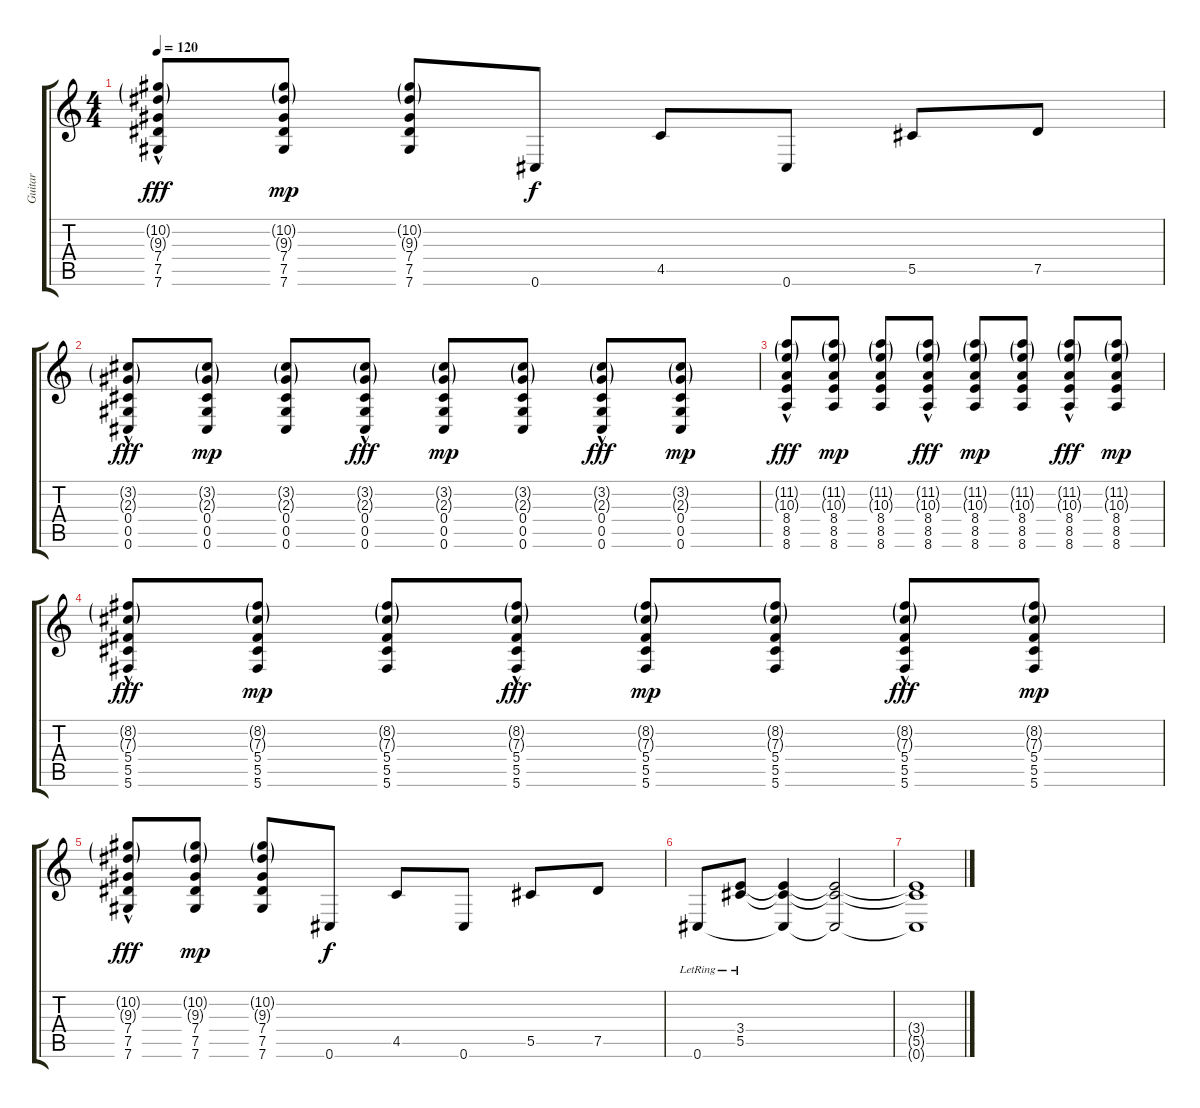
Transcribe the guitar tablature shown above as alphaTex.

\track ("Guitar" "Guitar") {instrument acousticguitarsteel}
\staff {score tabs}
\tuning (Eb4 Bb3 Gb3 Db3 Ab2 Db2) {hide}
\ts (4 4)
\tempo 120
\clef g2
\ks c
(10.2{g} 9.3{g} 7.4{hac} 7.5{hac} 7.6{hac}).8{dy fff} (10.2{g} 9.3{g} 7.4 7.5 7.6).8{dy mp} (10.2{g} 9.3{g} 7.4 7.5 7.6).8 0.6.8{dy f} 4.5.8 0.6.8 5.5.8 7.5.8 |
(3.2{g} 2.3{g} 0.4{hac} 0.5{hac} 0.6{hac}).8{dy fff} (3.2{g} 2.3{g} 0.4 0.5 0.6).8{dy mp} (3.2{g} 2.3{g} 0.4 0.5 0.6).8 (3.2{g} 2.3{g} 0.4{hac} 0.5{hac} 0.6{hac}).8{dy fff} (3.2{g} 2.3{g} 0.4 0.5 0.6).8{dy mp} (3.2{g} 2.3{g} 0.4 0.5 0.6).8 (3.2{g} 2.3{g} 0.4{hac} 0.5{hac} 0.6{hac}).8{dy fff} (3.2{g} 2.3{g} 0.4 0.5 0.6).8{dy mp} |
(11.2{g} 10.3{g} 8.4{hac} 8.5{hac} 8.6{hac}).8{dy fff} (11.2{g} 10.3{g} 8.4 8.5 8.6).8{dy mp} (11.2{g} 10.3{g} 8.4 8.5 8.6).8 (11.2{g} 10.3{g} 8.4{hac} 8.5{hac} 8.6{hac}).8{dy fff} (11.2{g} 10.3{g} 8.4 8.5 8.6).8{dy mp} (11.2{g} 10.3{g} 8.4 8.5 8.6).8 (11.2{g} 10.3{g} 8.4{hac} 8.5{hac} 8.6{hac}).8{dy fff} (11.2{g} 10.3{g} 8.4 8.5 8.6).8{dy mp} |
(8.2{g} 7.3{g} 5.4{hac} 5.5{hac} 5.6{hac}).8{dy fff} (8.2{g} 7.3{g} 5.4 5.5 5.6).8{dy mp} (8.2{g} 7.3{g} 5.4 5.5 5.6).8 (8.2{g} 7.3{g} 5.4{hac} 5.5{hac} 5.6{hac}).8{dy fff} (8.2{g} 7.3{g} 5.4 5.5 5.6).8{dy mp} (8.2{g} 7.3{g} 5.4 5.5 5.6).8 (8.2{g} 7.3{g} 5.4{hac} 5.5{hac} 5.6{hac}).8{dy fff} (8.2{g} 7.3{g} 5.4 5.5 5.6).8{dy mp} |
(10.2{g} 9.3{g} 7.4{hac} 7.5{hac} 7.6{hac}).8{dy fff} (10.2{g} 9.3{g} 7.4 7.5 7.6).8{dy mp} (10.2{g} 9.3{g} 7.4 7.5 7.6).8 0.6.8{dy f} 4.5.8 0.6.8 5.5.8 7.5.8 |
0.6{lr}.8 (3.4{lr} 5.5{lr}).8 (3.4{t} 5.5{t} 0.6{t}).4 (3.4{t} 5.5{t} 0.6{t}).2 |
(3.4{t} 5.5{t} 0.6{t}).1
